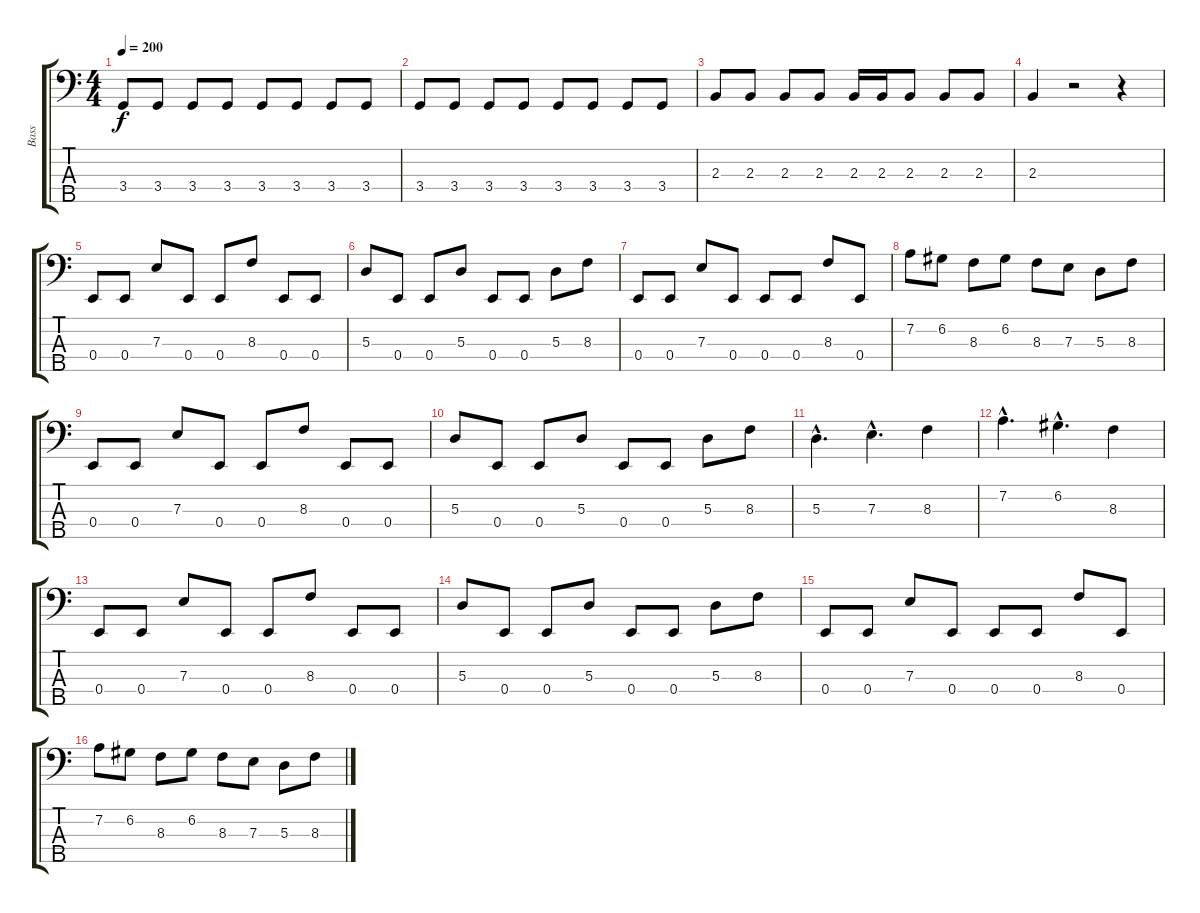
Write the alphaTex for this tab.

\track ("Bass" "Bass") {instrument electricbassfinger}
\staff {score tabs}
\tuning (G2 D2 A1 E1 B0) {hide}
\ts (4 4)
\tempo 200
\clef f4
\ks c
3.4.8{dy f} 3.4.8 3.4.8 3.4.8 3.4.8 3.4.8 3.4.8 3.4.8 |
3.4.8 3.4.8 3.4.8 3.4.8 3.4.8 3.4.8 3.4.8 3.4.8 |
2.3.8 2.3.8 2.3.8 2.3.8 2.3.16 2.3.16 2.3.8 2.3.8 2.3.8 |
2.3.4 r.2 r.4 |
\section ("" "")
0.4.8 0.4.8 7.3.8 0.4.8 0.4.8 8.3.8 0.4.8 0.4.8 |
5.3.8 0.4.8 0.4.8 5.3.8 0.4.8 0.4.8 5.3.8 8.3.8 |
0.4.8 0.4.8 7.3.8 0.4.8 0.4.8 0.4.8 8.3.8 0.4.8 |
7.2.8 6.2.8 8.3.8 6.2.8 8.3.8 7.3.8 5.3.8 8.3.8 |
0.4.8 0.4.8 7.3.8 0.4.8 0.4.8 8.3.8 0.4.8 0.4.8 |
5.3.8 0.4.8 0.4.8 5.3.8 0.4.8 0.4.8 5.3.8 8.3.8 |
5.3{hac}.4{d} 7.3{hac}.4{d} 8.3.4 |
7.2{hac}.4{d} 6.2{hac}.4{d} 8.3.4 |
0.4.8 0.4.8 7.3.8 0.4.8 0.4.8 8.3.8 0.4.8 0.4.8 |
5.3.8 0.4.8 0.4.8 5.3.8 0.4.8 0.4.8 5.3.8 8.3.8 |
0.4.8 0.4.8 7.3.8 0.4.8 0.4.8 0.4.8 8.3.8 0.4.8 |
7.2.8 6.2.8 8.3.8 6.2.8 8.3.8 7.3.8 5.3.8 8.3.8
